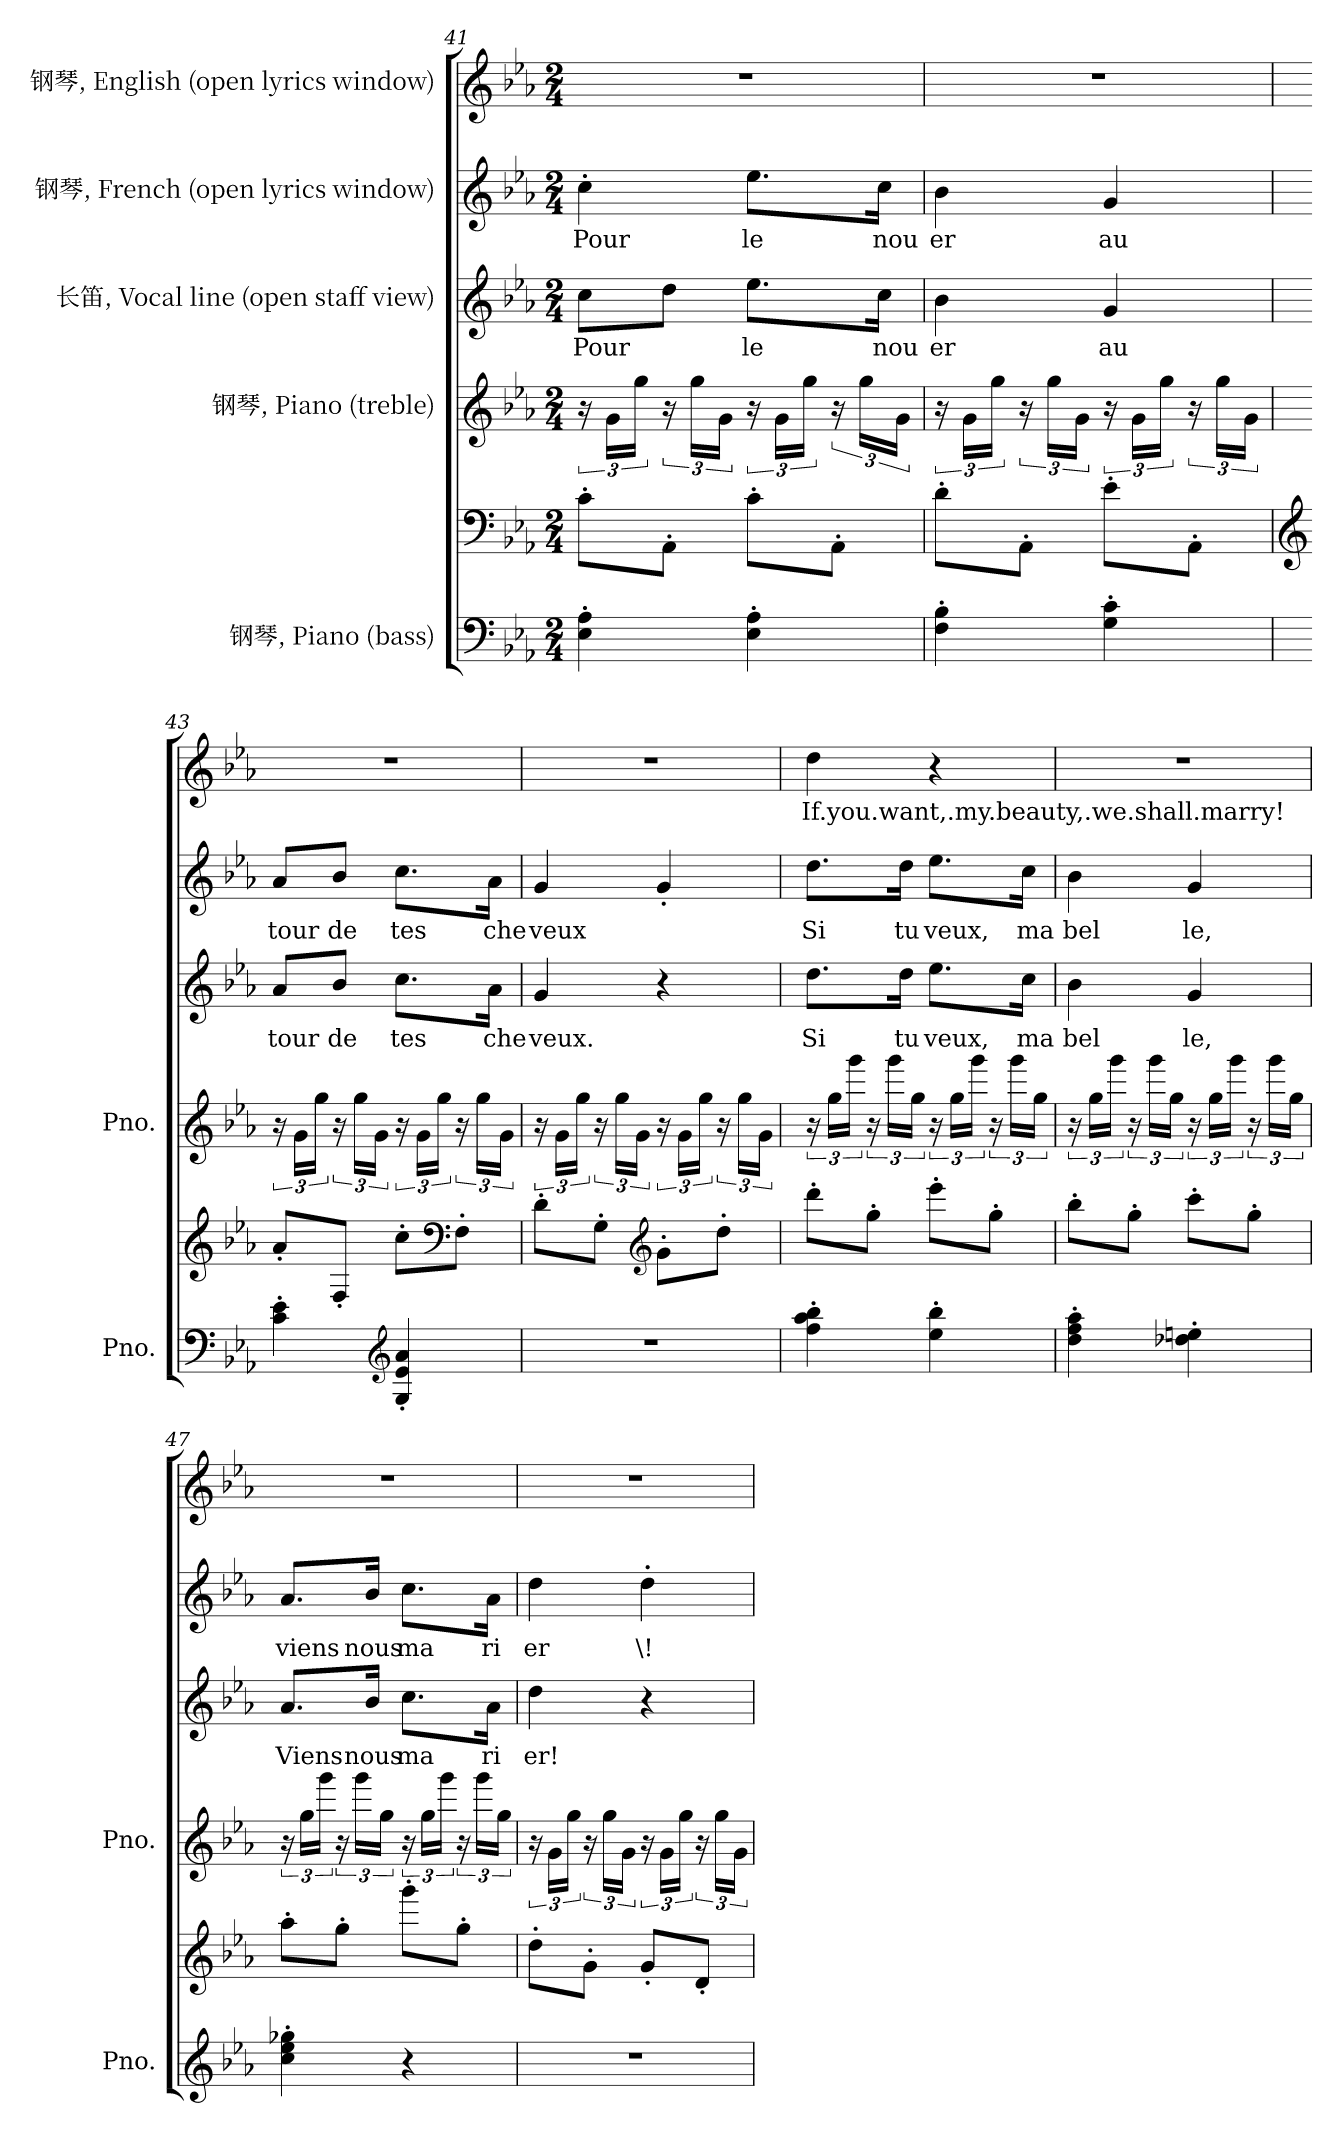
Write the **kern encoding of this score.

**kern	**kern	**kern	**kern	**text	**kern	**text	**kern	**text
*part5	*part5	*part4	*part3	*part3	*part2	*part2	*part1	*part1
*staff6	*staff5	*staff4	*staff3	*staff3	*staff2	*staff2	*staff1	*staff1
*I"钢琴, Piano (bass)	*	*I"钢琴, Piano (treble)	*I"长笛, Vocal line (open staff view)	*	*I"钢琴, French (open lyrics window)	*	*I"钢琴, English (open lyrics window)	*
*I'Pno.	*	*I'Pno.	*	*	*	*	*	*
*clefF4	*clefF4	*clefG2	*clefG2	*	*clefG2	*	*clefG2	*
*k[b-e-a-]	*k[b-e-a-]	*k[b-e-a-]	*k[b-e-a-]	*	*k[b-e-a-]	*	*k[b-e-a-]	*
*M2/4	*M2/4	*M2/4	*M2/4	*	*M2/4	*	*M2/4	*
=41	=41	=41	=41	=41	=41	=41	=41	=41
4E-\' 4A-\'	8c'\L	24r	8cc\L	Pour	4cc'\	Pour	2r	.
.	.	24g\LL	.	.	.	.	.	.
.	.	24gg\JJ	.	.	.	.	.	.
.	8AA-'\J	24r	8dd\J	.	.	.	.	.
.	.	24gg\LL	.	.	.	.	.	.
.	.	24g\JJ	.	.	.	.	.	.
4E-\' 4A-\'	8c'\L	24r	8.ee-\L	le	8.ee-\L	le	.	.
.	.	24g\LL	.	.	.	.	.	.
.	.	24gg\JJ	.	.	.	.	.	.
.	8AA-'\J	24r	.	.	.	.	.	.
.	.	24gg\LL	.	.	.	.	.	.
.	.	.	16cc\Jk	nou	16cc\Jk	nou	.	.
.	.	24g\JJ	.	.	.	.	.	.
!!LO:PB:g=z
=42	=42	=42	=42	=42	=42	=42	=42	=42
4F\' 4B-\'	8d'\L	24r	4b-\	er	4b-\	er	2r	.
.	.	24g\LL	.	.	.	.	.	.
.	.	24gg\JJ	.	.	.	.	.	.
.	8AA-'\J	24r	.	.	.	.	.	.
.	.	24gg\LL	.	.	.	.	.	.
.	.	24g\JJ	.	.	.	.	.	.
4G\' 4c\'	8e-'\L	24r	4g/	au	4g/	au	.	.
.	.	24g\LL	.	.	.	.	.	.
.	.	24gg\JJ	.	.	.	.	.	.
.	8AA-'\J	24r	.	.	.	.	.	.
.	.	24gg\LL	.	.	.	.	.	.
.	.	24g\JJ	.	.	.	.	.	.
=43	=43	=43	=43	=43	=43	=43	=43	=43
*	*clefG2	*	*	*	*	*	*	*
4c\' 4e-\'	8a-'/L	24r	8a-/L	tour	8a-/L	tour	2r	.
.	.	24g\LL	.	.	.	.	.	.
.	.	24gg\JJ	.	.	.	.	.	.
.	8F'/J	24r	8b-/J	de	8b-/J	de	.	.
.	.	24gg\LL	.	.	.	.	.	.
.	.	24g\JJ	.	.	.	.	.	.
*clefG2	*	*	*	*	*	*	*	*
4G/' 4e-/' 4a-/'	8cc'\L	24r	8.cc\L	tes	8.cc\L	tes	.	.
.	.	24g\LL	.	.	.	.	.	.
.	.	24gg\JJ	.	.	.	.	.	.
*	*clefF4	*	*	*	*	*	*	*
.	8F'\J	24r	.	.	.	.	.	.
.	.	24gg\LL	.	.	.	.	.	.
.	.	.	16a-\Jk	che	16a-\Jk	che	.	.
.	.	24g\JJ	.	.	.	.	.	.
=44	=44	=44	=44	=44	=44	=44	=44	=44
2r	8d'\L	24r	4g/	veux.	4g/	veux	2r	.
.	.	24g\LL	.	.	.	.	.	.
.	.	24gg\JJ	.	.	.	.	.	.
.	8G'\J	24r	.	.	.	.	.	.
.	.	24gg\LL	.	.	.	.	.	.
.	.	24g\JJ	.	.	.	.	.	.
*	*clefG2	*	*	*	*	*	*	*
.	8g'\L	24r	4r	.	4g'/	.	.	.
.	.	24g\LL	.	.	.	.	.	.
.	.	24gg\JJ	.	.	.	.	.	.
.	8dd'\J	24r	.	.	.	.	.	.
.	.	24gg\LL	.	.	.	.	.	.
.	.	24g\JJ	.	.	.	.	.	.
!!LO:LB:g=z
=45	=45	=45	=45	=45	=45	=45	=45	=45
4ff\' 4aa-\' 4bb-\'	8ddd'\L	24r	8.dd\L	Si	8.dd\L	Si	4dd\	If.you.want,.my.beauty,.we.shall.marry!
.	.	24gg\LL	.	.	.	.	.	.
.	.	24ggg\JJ	.	.	.	.	.	.
.	8gg'\J	24r	.	.	.	.	.	.
.	.	24ggg\LL	.	.	.	.	.	.
.	.	.	16dd\Jk	tu	16dd\Jk	tu	.	.
.	.	24gg\JJ	.	.	.	.	.	.
4ee-\' 4bb-\'	8eee-'\L	24r	8.ee-\L	veux,	8.ee-\L	veux,	4r	.
.	.	24gg\LL	.	.	.	.	.	.
.	.	24ggg\JJ	.	.	.	.	.	.
.	8gg'\J	24r	.	.	.	.	.	.
.	.	24ggg\LL	.	.	.	.	.	.
.	.	.	16cc\Jk	ma	16cc\Jk	ma	.	.
.	.	24gg\JJ	.	.	.	.	.	.
=46	=46	=46	=46	=46	=46	=46	=46	=46
4dd\' 4ff\' 4aa-\'	8bb-'\L	24r	4b-\	bel	4b-\	bel	2r	.
.	.	24gg\LL	.	.	.	.	.	.
.	.	24ggg\JJ	.	.	.	.	.	.
.	8gg'\J	24r	.	.	.	.	.	.
.	.	24ggg\LL	.	.	.	.	.	.
.	.	24gg\JJ	.	.	.	.	.	.
4dd-X\' 4een\'	8ccc'\L	24r	4g/	le,	4g/	le,	.	.
.	.	24gg\LL	.	.	.	.	.	.
.	.	24ggg\JJ	.	.	.	.	.	.
.	8gg'\J	24r	.	.	.	.	.	.
.	.	24ggg\LL	.	.	.	.	.	.
.	.	24gg\JJ	.	.	.	.	.	.
!!LO:PB:g=z
=47	=47	=47	=47	=47	=47	=47	=47	=47
4cc\' 4ee-\' 4gg-X\'	8aa-'\L	24r	8.a-/L	Viens	8.a-/L	viens	2r	.
.	.	24gg\LL	.	.	.	.	.	.
.	.	24ggg\JJ	.	.	.	.	.	.
.	8gg'\J	24r	.	.	.	.	.	.
.	.	24ggg\LL	.	.	.	.	.	.
.	.	.	16b-/Jk	nous	16b-/Jk	nous	.	.
.	.	24gg\JJ	.	.	.	.	.	.
4r	8ggg'\L	24r	8.cc\L	ma	8.cc\L	ma	.	.
.	.	24gg\LL	.	.	.	.	.	.
.	.	24ggg\JJ	.	.	.	.	.	.
.	8gg'\J	24r	.	.	.	.	.	.
.	.	24ggg\LL	.	.	.	.	.	.
.	.	.	16a-\Jk	ri	16a-\Jk	ri	.	.
.	.	24gg\JJ	.	.	.	.	.	.
=48	=48	=48	=48	=48	=48	=48	=48	=48
2r	8dd'\L	24r	4dd\	er!	4dd\	er	2r	.
.	.	24g\LL	.	.	.	.	.	.
.	.	24gg\JJ	.	.	.	.	.	.
.	8g'\J	24r	.	.	.	.	.	.
.	.	24gg\LL	.	.	.	.	.	.
.	.	24g\JJ	.	.	.	.	.	.
.	8g'/L	24r	4r	.	4dd'\	\!	.	.
.	.	24g\LL	.	.	.	.	.	.
.	.	24gg\JJ	.	.	.	.	.	.
.	8d'/J	24r	.	.	.	.	.	.
.	.	24gg\LL	.	.	.	.	.	.
.	.	24g\JJ	.	.	.	.	.	.
=	=	=	=	=	=	=	=	=
*-	*-	*-	*-	*-	*-	*-	*-	*-
